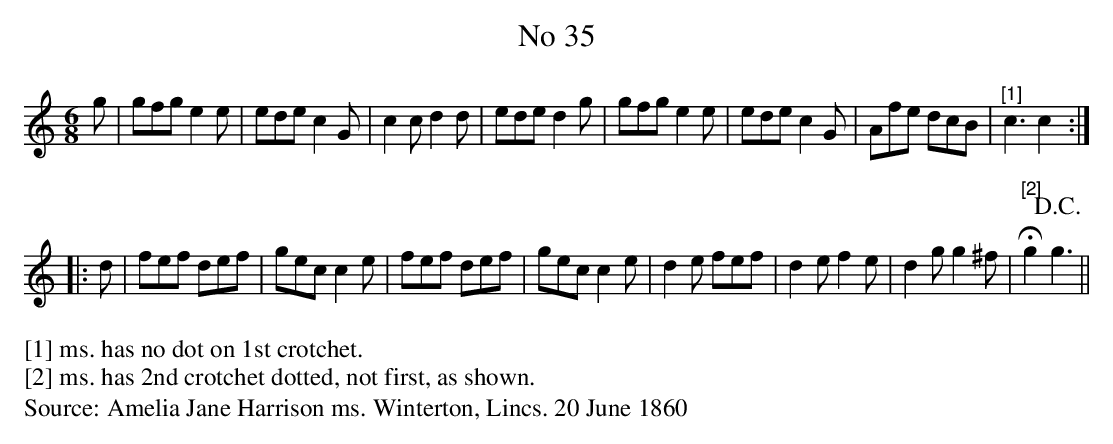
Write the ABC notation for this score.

X:1
T:No 35
M:6/8
L:1/8
K:C
g|gfge2e|edec2G|c2cd2d |ede d2g|gfge2e|edec2G|Afe dcB|"^[1]"c3c2::
d|fef def|gec c2e|fef def |gec c2e|d2e fef|d2ef2e|d2gg2^f|"^[2]"!fermata!g2!D.C.!g3 ||
